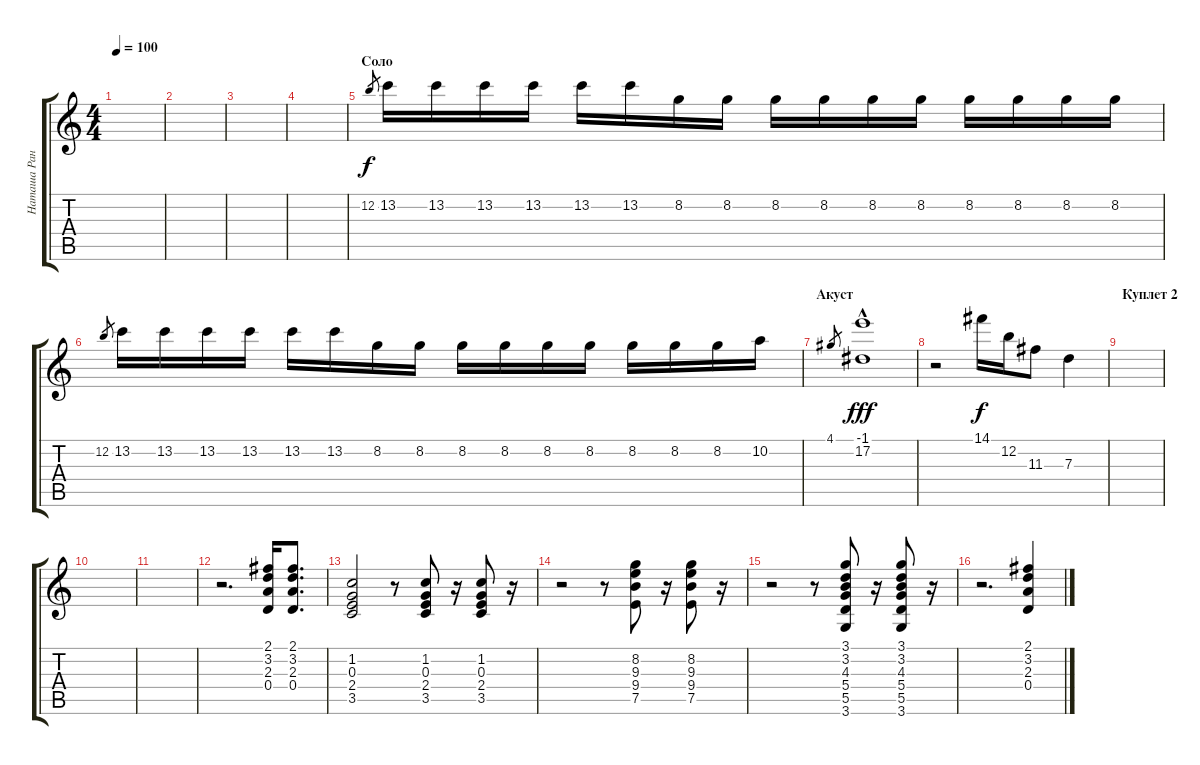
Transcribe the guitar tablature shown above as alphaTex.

\track ("Наташа Ранетка" "Наташа Ран") {instrument overdrivenguitar}
\staff {score tabs}
\tuning (E4 B3 G3 D3 A2 E2) {hide}
\ts (4 4)
\tempo 100
\clef g2
\ks c
|
|
|
|
\section ("" "Соло")
12.2.8{gr} 13.2.16 13.2.16 13.2.16 13.2.16 13.2.16 13.2.16 8.2.16 8.2.16 8.2.16 8.2.16 8.2.16 8.2.16 8.2.16 8.2.16 8.2.16 8.2.16 |
12.2.8{gr} 13.2.16 13.2.16 13.2.16 13.2.16 13.2.16 13.2.16 8.2.16 8.2.16 8.2.16 8.2.16 8.2.16 8.2.16 8.2.16 8.2.16 8.2.16 10.2.16 |
\section ("" "Акуст")
4.1.8{gr} (-1.1 17.2{hac}).1{dy fff} |
r.2 14.1.16{dy f instrument acousticguitarsteel} 12.2.16 11.3.8 7.3.4 |
\section ("" "Куплет 2")
|
|
|
r.2{d} (2.1 3.2 2.3 0.4).16 (2.1 3.2 2.3 0.4).8{d} |
(1.2 0.3 2.4 3.5).2 r.8 (1.2 0.3 2.4 3.5).8 r.16 (1.2 0.3 2.4 3.5).8 r.16 |
r.2 r.8 (8.2 9.3 9.4 7.5).8 r.16 (8.2 9.3 9.4 7.5).8 r.16 |
r.2 r.8 (3.1 3.2 4.3 5.4 5.5 3.6).8 r.16 (3.1 3.2 4.3 5.4 5.5 3.6).8 r.16 |
r.2{d} (2.1 3.2 2.3 0.4).4{volume 6}
